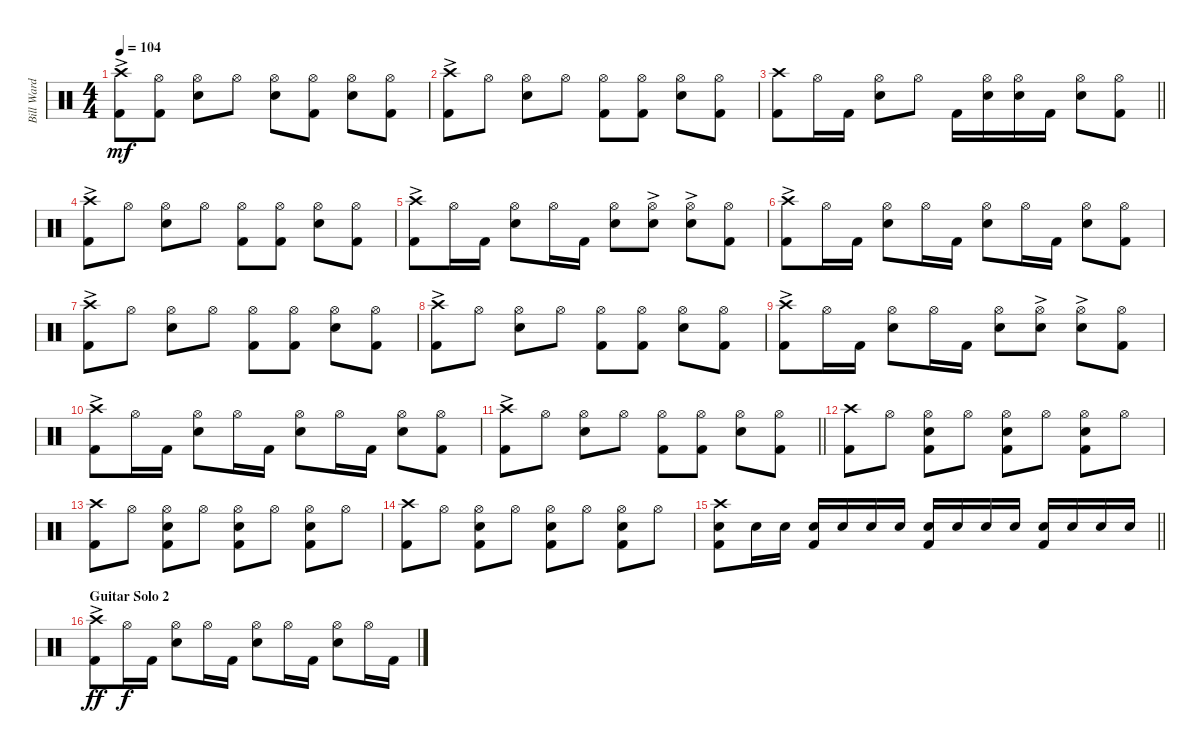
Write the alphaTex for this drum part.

\track ("Bill Ward" "Bill Ward") {instrument percussion bank 10}
\staff {score}
\articulation defaults
\ts (4 4)
\tempo 104
\clef neutral
\ks c
("Crash high (hit)" "Kick (hit) 2"{ac}).8{dy mf} ("Hi-Hat (open)" "Kick (hit) 2").8 ("Hi-Hat (open)" "Electric Snare (hit)").8 "Hi-Hat (open)".8 ("Hi-Hat (open)" "Electric Snare (hit)").8 ("Hi-Hat (open)" "Kick (hit) 2").8 ("Hi-Hat (open)" "Electric Snare (hit)").8 ("Hi-Hat (open)" "Kick (hit) 2").8 |
("Crash high (hit)" "Kick (hit) 2"{ac}).8 "Hi-Hat (open)".8 ("Hi-Hat (open)" "Electric Snare (hit)").8 "Hi-Hat (open)".8 ("Hi-Hat (open)" "Kick (hit) 2").8 ("Hi-Hat (open)" "Kick (hit) 2").8 ("Hi-Hat (open)" "Electric Snare (hit)").8 ("Hi-Hat (open)" "Kick (hit) 2").8 |
\barLineRight lightlight
("Crash high (hit)" "Kick (hit) 2").8 "Hi-Hat (open)".16 "Kick (hit) 2".16 ("Hi-Hat (open)" "Electric Snare (hit)").8 "Hi-Hat (open)".8 "Kick (hit) 2".16 ("Hi-Hat (open)" "Electric Snare (hit)").16 ("Hi-Hat (open)" "Electric Snare (hit)").16 "Kick (hit) 2".16 ("Hi-Hat (open)" "Electric Snare (hit)").8 ("Hi-Hat (open)" "Kick (hit) 2").8 |
("Crash high (hit)" "Kick (hit) 2"{ac}).8 "Hi-Hat (open)".8 ("Hi-Hat (open)" "Electric Snare (hit)").8 "Hi-Hat (open)".8 ("Hi-Hat (open)" "Kick (hit) 2").8 ("Hi-Hat (open)" "Kick (hit) 2").8 ("Hi-Hat (open)" "Electric Snare (hit)").8 ("Hi-Hat (open)" "Kick (hit) 2").8 |
("Crash high (hit)"{ac} "Kick (hit) 2").8 "Hi-Hat (open)".16 "Kick (hit) 2".16 ("Hi-Hat (open)" "Electric Snare (hit)").8 "Hi-Hat (open)".16 "Kick (hit) 2".16 ("Hi-Hat (open)" "Electric Snare (hit)").8 ("Hi-Hat (open)" "Electric Snare (hit)"{ac}).8 ("Hi-Hat (open)" "Electric Snare (hit)"{ac}).8 ("Hi-Hat (open)" "Kick (hit) 2").8 |
("Crash high (hit)" "Kick (hit) 2"{ac}).8 "Hi-Hat (open)".16 "Kick (hit) 2".16 ("Hi-Hat (open)" "Electric Snare (hit)").8 "Hi-Hat (open)".16 "Kick (hit) 2".16 ("Hi-Hat (open)" "Electric Snare (hit)").8 "Hi-Hat (open)".16 "Kick (hit) 2".16 ("Hi-Hat (open)" "Electric Snare (hit)").8 ("Hi-Hat (open)" "Kick (hit) 2").8 |
("Crash high (hit)" "Kick (hit) 2"{ac}).8 "Hi-Hat (open)".8 ("Hi-Hat (open)" "Electric Snare (hit)").8 "Hi-Hat (open)".8 ("Hi-Hat (open)" "Kick (hit) 2").8 ("Hi-Hat (open)" "Kick (hit) 2").8 ("Hi-Hat (open)" "Electric Snare (hit)").8 ("Hi-Hat (open)" "Kick (hit) 2").8 |
("Crash high (hit)" "Kick (hit) 2"{ac}).8 "Hi-Hat (open)".8 ("Hi-Hat (open)" "Electric Snare (hit)").8 "Hi-Hat (open)".8 ("Hi-Hat (open)" "Kick (hit) 2").8 ("Hi-Hat (open)" "Kick (hit) 2").8 ("Hi-Hat (open)" "Electric Snare (hit)").8 ("Hi-Hat (open)" "Kick (hit) 2").8 |
("Crash high (hit)"{ac} "Kick (hit) 2").8 "Hi-Hat (open)".16 "Kick (hit) 2".16 ("Hi-Hat (open)" "Electric Snare (hit)").8 "Hi-Hat (open)".16 "Kick (hit) 2".16 ("Hi-Hat (open)" "Electric Snare (hit)").8 ("Hi-Hat (open)" "Electric Snare (hit)"{ac}).8 ("Hi-Hat (open)" "Electric Snare (hit)"{ac}).8 ("Hi-Hat (open)" "Kick (hit) 2").8 |
("Crash high (hit)" "Kick (hit) 2"{ac}).8 "Hi-Hat (open)".16 "Kick (hit) 2".16 ("Hi-Hat (open)" "Electric Snare (hit)").8 "Hi-Hat (open)".16 "Kick (hit) 2".16 ("Hi-Hat (open)" "Electric Snare (hit)").8 "Hi-Hat (open)".16 "Kick (hit) 2".16 ("Hi-Hat (open)" "Electric Snare (hit)").8 ("Hi-Hat (open)" "Kick (hit) 2").8 |
\barLineRight lightlight
("Crash high (hit)" "Kick (hit) 2"{ac}).8 "Hi-Hat (open)".8 ("Hi-Hat (open)" "Electric Snare (hit)").8 "Hi-Hat (open)".8 ("Hi-Hat (open)" "Kick (hit) 2").8 ("Hi-Hat (open)" "Kick (hit) 2").8 ("Hi-Hat (open)" "Electric Snare (hit)").8 ("Hi-Hat (open)" "Kick (hit) 2").8 |
("Crash high (hit)" "Kick (hit) 2").8 "Hi-Hat (open)".8 ("Hi-Hat (open)" "Electric Snare (hit)" "Kick (hit) 2").8 "Hi-Hat (open)".8 ("Hi-Hat (open)" "Electric Snare (hit)" "Kick (hit) 2").8 "Hi-Hat (open)".8 ("Hi-Hat (open)" "Electric Snare (hit)" "Kick (hit) 2").8 "Hi-Hat (open)".8 |
("Crash high (hit)" "Kick (hit) 2").8 "Hi-Hat (open)".8 ("Hi-Hat (open)" "Electric Snare (hit)" "Kick (hit) 2").8 "Hi-Hat (open)".8 ("Hi-Hat (open)" "Electric Snare (hit)" "Kick (hit) 2").8 "Hi-Hat (open)".8 ("Hi-Hat (open)" "Electric Snare (hit)" "Kick (hit) 2").8 "Hi-Hat (open)".8 |
("Crash high (hit)" "Kick (hit) 2").8 "Hi-Hat (open)".8 ("Hi-Hat (open)" "Electric Snare (hit)" "Kick (hit) 2").8 "Hi-Hat (open)".8 ("Hi-Hat (open)" "Electric Snare (hit)" "Kick (hit) 2").8 "Hi-Hat (open)".8 ("Hi-Hat (open)" "Electric Snare (hit)" "Kick (hit) 2").8 "Hi-Hat (open)".8 |
\barLineRight lightlight
("Crash high (hit)" "Electric Snare (hit)" "Kick (hit) 2").8 "Electric Snare (hit)".16 "Electric Snare (hit)".16 ("Electric Snare (hit)" "Kick (hit) 2").16 "Electric Snare (hit)".16 "Electric Snare (hit)".16 "Electric Snare (hit)".16 ("Electric Snare (hit)" "Kick (hit) 2").16 "Electric Snare (hit)".16 "Electric Snare (hit)".16 "Electric Snare (hit)".16 ("Electric Snare (hit)" "Kick (hit) 2").16 "Electric Snare (hit)".16 "Electric Snare (hit)".16 "Electric Snare (hit)".16 |
\section ("" "Guitar Solo 2")
("Crash high (hit)"{ac} "Kick (hit) 2").8{dy ff} "Hi-Hat (open)".16{dy f} "Kick (hit) 2".16 ("Hi-Hat (open)" "Electric Snare (hit)").8 "Hi-Hat (open)".16 "Kick (hit) 2".16 ("Hi-Hat (open)" "Electric Snare (hit)").8 "Hi-Hat (open)".16 "Kick (hit) 2".16 ("Hi-Hat (open)" "Electric Snare (hit)").8 "Hi-Hat (open)".16 "Kick (hit) 2".16
